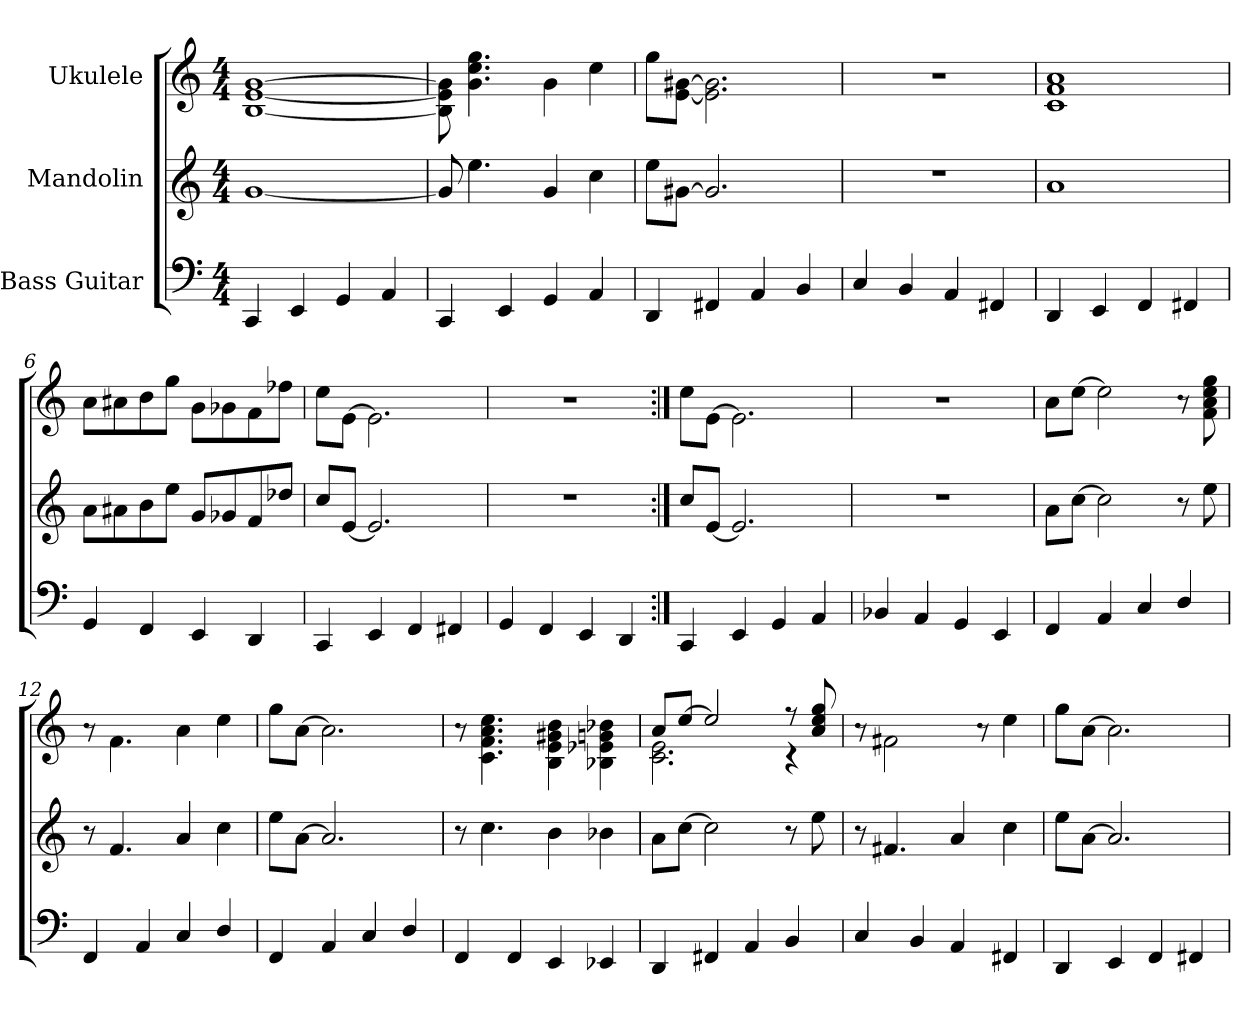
**kern	**kern	**kern
*part3	*part2	*part1
*staff3	*staff2	*staff1
*I"Bass Guitar	*I"Mandolin	*I"Ukulele
!!LO:PB:g=z
*stria4	*	*stria4
*	*clefG2	*
*k[]	*k[]	*k[]
*C:	*C:	*C:
*M4/4	*M4/4	*M4/4
=1	=1	=1
4CCi/	[1gi	[1Bi [1ei [1gi
4EEi/	.	.
4GGi/	.	.
4AAi/	.	.
=2	=2	=2
4CCi/	8gi/]	8Bi\] 8ei] 8gi]
.	4.eei\	4.gi\ 4.cci 4.eei
4EEi/	.	.
4GGi/	4gi/	4gi\
4AAi/	4cci\	4cci\
=3	=3	=3
4DDi/	8eei\L	8eei\L
.	[8g#Xi\J	[8ei\ [8g#iJ
4FF#i/	2.g#i/]	2.ei\] 2.g#i]
4AAi/	.	.
4BBi/	.	.
=4	=4	=4
4Ci/	1r	1r
4BBi/	.	.
4AAi/	.	.
4FF#i/	.	.
!!LO:LB:g=z
=5	=5	=5
4DDi/	1ai	1ci 1fi 1ai
4EEi/	.	.
4FFi/	.	.
4FF#i/	.	.
=6	=6	=6
4GGi/	8ai\L	8ai\L
.	8a#Xi\	8a#i\
4FFi/	8bi\	8bi\
.	8eei\J	8eei\J
4EEi/	8gi/L	8gi\L
.	8g-Xi/	8g-i\
4DDi/	8fi/	8fi\
.	8dd-Xi/J	8dd-i\J
=7	=7	=7
4CCi/	8cci/L	8cci\L
.	[8ei/J	[8ei\J
4EEi/	2.ei/]	2.ei\]
4FFi/	.	.
4FF#i/	.	.
=8	=8	=8
4GGi/	1r	1r
4FFi/	.	.
4EEi/	.	.
4DDi/	.	.
=9:|!	=9:|!	=9:|!
4CCi/	8cci/L	8cci\L
.	[8ei/J	[8ei\J
4EEi/	2.ei/]	2.ei\]
4GGi/	.	.
4AAi/	.	.
!!LO:LB:g=z
=10	=10	=10
4BB-i/	1r	1r
4AAi/	.	.
4GGi/	.	.
4EEi/	.	.
=11	=11	=11
4FFi/	8ai\L	8ai\L
.	[8cci\J	[8cci\J
4AAi/	2cci\]	2cci\]
4Ci/	.	.
4Di/	8r	8r
.	8eei\	8fi\ 8ai 8cci 8eei
=12	=12	=12
4FFi/	8r	8r
.	4.fi/	4.fi\
4AAi/	.	.
4Ci/	4ai/	4ai\
4Di/	4cci\	4cci\
=13	=13	=13
4FFi/	8eei\L	8eei\L
.	[8ai\J	[8ai\J
4AAi/	2.ai/]	2.ai\]
4Ci/	.	.
4Di/	.	.
=14	=14	=14
4FFi/	8r	8r
.	4.cci\	4.ci\ 4.fi 4.ai 4.cci
4FFi/	.	.
4EEi/	4bi\	4Bi\ 4ei 4g#i 4bi
4EE-i/	4b-Xi\	4B-i\ 4e-i 4gi 4b-i
!!LO:PB:g=z
=15	=15	=15
*	*	*^
4DDi/	8ai\L	8ai/L	2.ci\ 2.ei
.	[8cci\J	[8cci/J	.
4FF#i/	2cci\]	2cci/]	.
4AAi/	.	.	.
4BBi/	8r	8r	4r
.	8eei\	8ai/ 8cci 8eei	.
*	*	*v	*v
=16	=16	=16
4Ci/	8r	8r
.	4.f#Xi/	2f#i\
4BBi/	.	.
4AAi/	4ai/	.
.	.	8r
4FF#i/	4cci\	4cci\
=17	=17	=17
4DDi/	8eei\L	8eei\L
.	[8ai\J	[8ai\J
4EEi/	2.ai/]	2.ai\]
4FFi/	.	.
4FF#i/	.	.
=	=	=
*-	*-	*-
